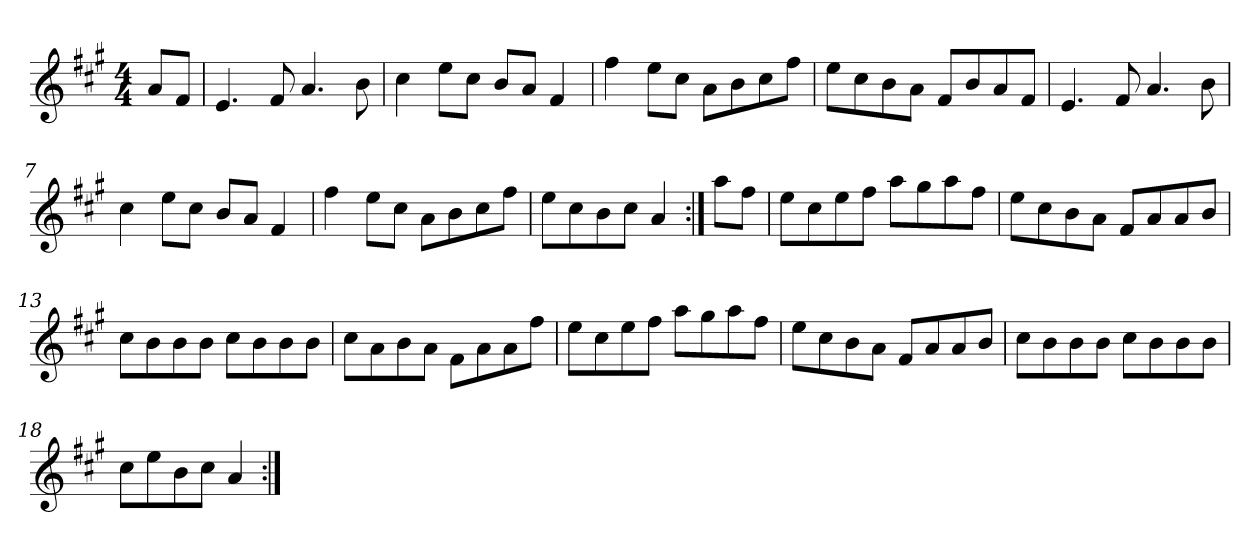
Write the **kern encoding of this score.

**kern
*part1
*staff1
*clefG2
*k[f#c#g#]
*A:
*M4/4
=1
8a/L
8f#/J
=2
4.e/
8f#/
4.a/
8b\
=3
4cc#\
8ee\L
8cc#\J
8b/L
8a/J
4f#/
=4
4ff#\
8ee\L
8cc#\J
8a\L
8b\
8cc#\
8ff#\J
=5
8ee\L
8cc#\
8b\
8a\J
8f#/L
8b/
8a/
8f#/J
=6
4.e/
8f#/
4.a/
8b\
=7
4cc#\
8ee\L
8cc#\J
8b/L
8a/J
4f#/
!!LO:LB:g=z
=8
4ff#\
8ee\L
8cc#\J
8a\L
8b\
8cc#\
8ff#\J
=9
8ee\L
8cc#\
8b\
8cc#\J
4a/
=10:|!
8aa\L
8ff#\J
=11
8ee\L
8cc#\
8ee\
8ff#\J
8aa\L
8gg#\
8aa\
8ff#\J
=12
8ee\L
8cc#\
8b\
8a\J
8f#/L
8a/
8a/
8b/J
=13
8cc#\L
8b\
8b\
8b\J
8cc#\L
8b\
8b\
8b\J
!!LO:LB:g=z
=14
8cc#\L
8a\
8b\
8a\J
8f#\L
8a\
8a\
8ff#\J
=15
8ee\L
8cc#\
8ee\
8ff#\J
8aa\L
8gg#\
8aa\
8ff#\J
=16
8ee\L
8cc#\
8b\
8a\J
8f#/L
8a/
8a/
8b/J
=17
8cc#\L
8b\
8b\
8b\J
8cc#\L
8b\
8b\
8b\J
=18
8cc#\L
8ee\
8b\
8cc#\J
4a/
=:|!
*-
